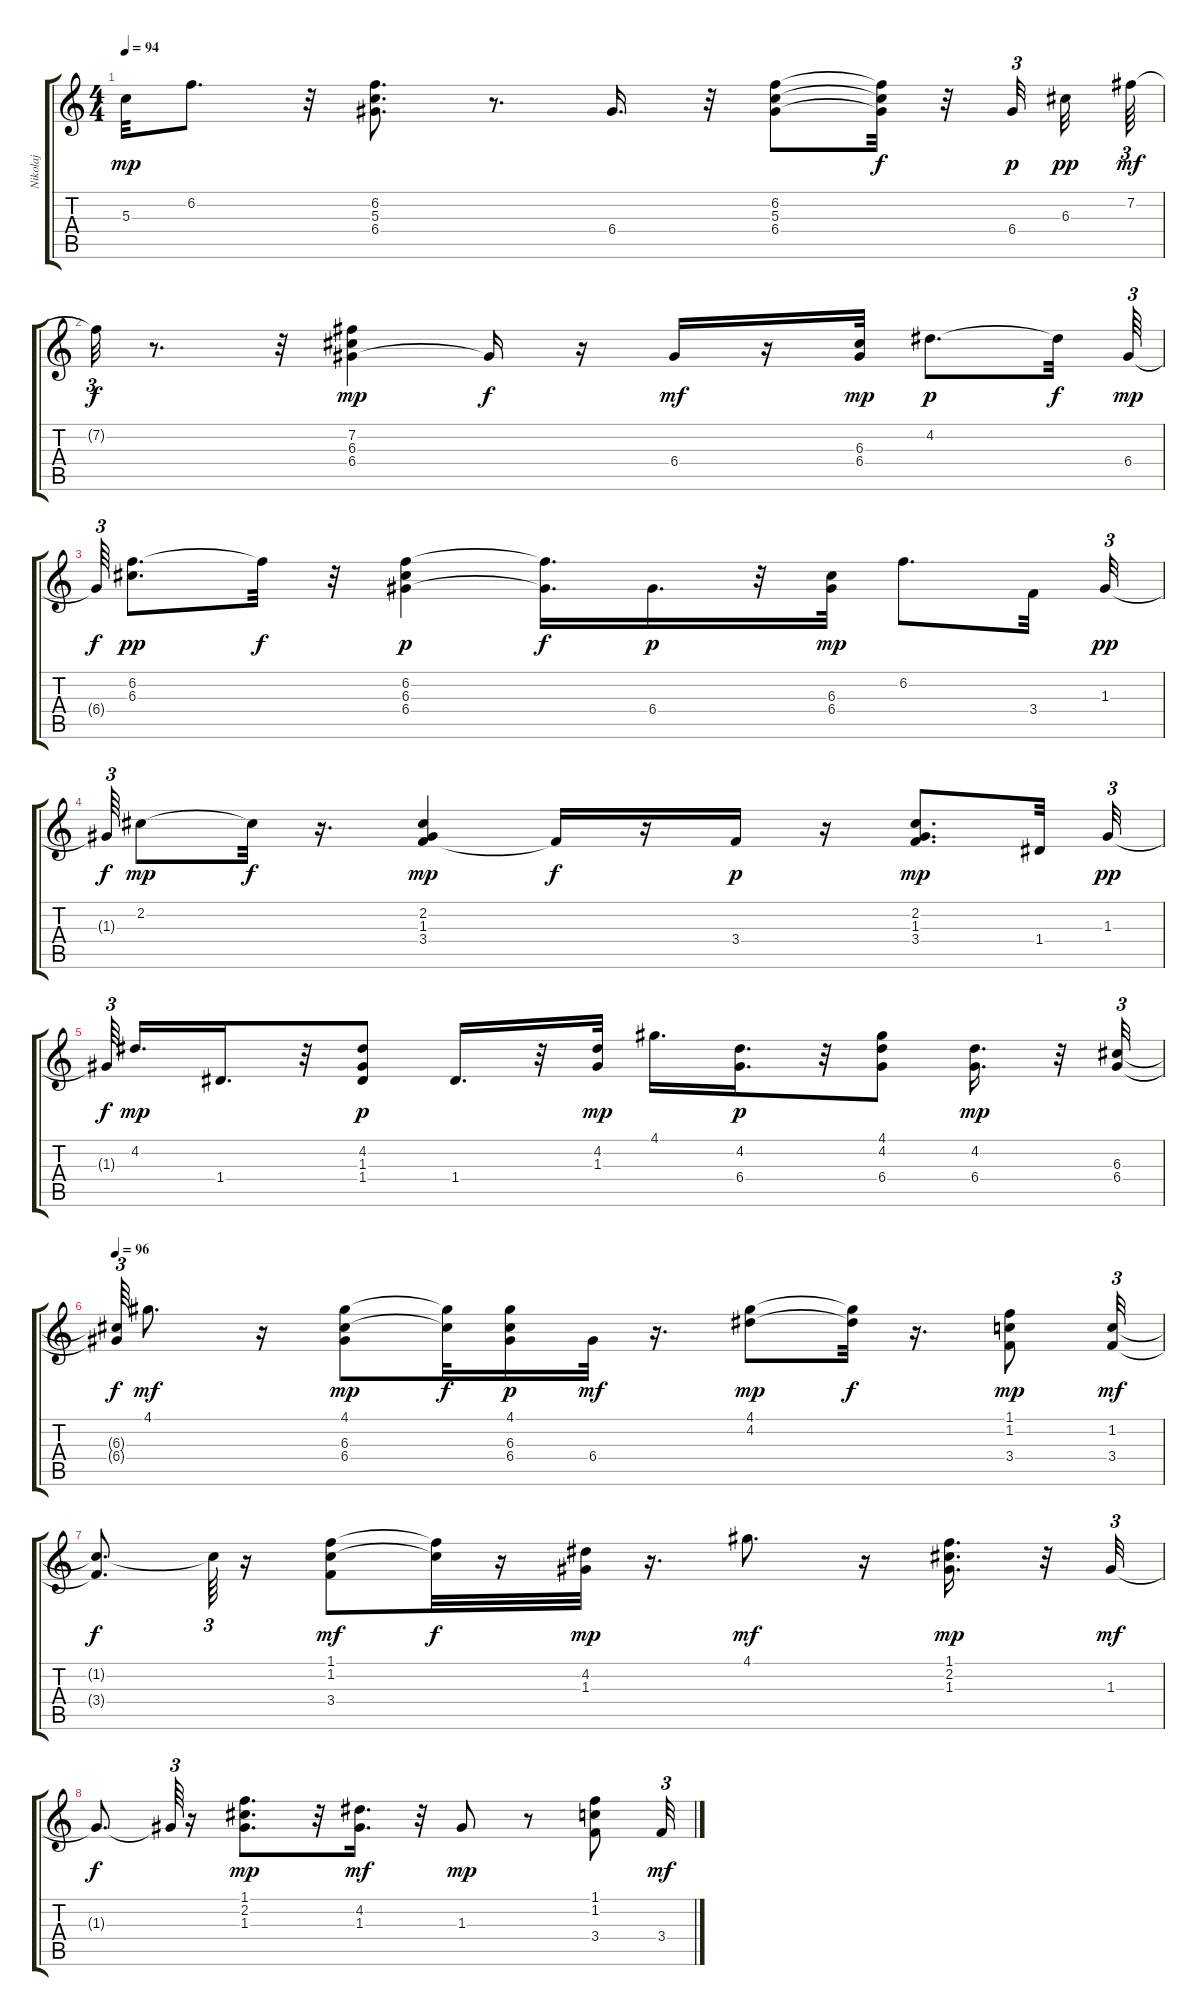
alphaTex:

\track ("Nikolaj" "Nikolaj") {instrument acousticguitarsteel}
\staff {score tabs}
\tuning (E4 B3 G3 D3 A2 E2) {hide}
\ts (4 4)
\tempo 94
\clef g2
\ks c
5.3.32{dy mp} 6.2.8{d} r.32 (6.2 5.3 6.4).8{d} r.8{d} 6.4.16{d} r.32 (6.2 5.3 6.4).8 (6.2{t} 5.3{t} 6.4{t}).32{dy f} r.32 6.4.32{tu (3 2) dy p beam splitsecondary} 6.3.32{dy pp} 7.2.64{tu (3 2) dy mf} |
7.2{t}.32{tu (3 2) dy f} r.8{d} r.32 (7.2 6.3 6.4).4{dy mp} 6.4{t}.16{dy f} r.16 6.4.16{dy mf} r.16 (6.3 6.4).32{dy mp} 4.2.8{d dy p} 4.2{t}.32{dy f} 6.4.64{tu (3 2) dy mp} |
6.4{t}.64{tu (3 2) dy f} (6.2 6.3).8{d dy pp} 6.2{t}.32{dy f} r.32 (6.2 6.3 6.4).4{dy p} (6.2{t} 6.4{t}).16{d dy f} 6.4.16{d dy p} r.32 (6.3 6.4).32{dy mp} 6.2.8{d} 3.4.32 1.3.32{tu (3 2) dy pp} |
1.3{t}.64{tu (3 2) dy f} 2.2.8{dy mp} 2.2{t}.32{dy f} r.16{d} (2.2 1.3 3.4).4{dy mp} 3.4{t}.16{dy f} r.16 3.4.16{dy p} r.16 (2.2 1.3 3.4).8{d dy mp} 1.4.32 1.3.32{tu (3 2) dy pp} |
1.3{t}.64{tu (3 2) dy f beam splitsecondary} 4.2.16{d dy mp} 1.4.16{d} r.32 (4.2 1.3 1.4).8{dy p} 1.4.16{d} r.32 (4.2 1.3).32{dy mp} 4.1.16{d} (4.2 6.4).16{d dy p} r.32 (4.1 4.2 6.4).8 (4.2 6.4).16{d dy mp} r.32 (6.3 6.4).32{tu (3 2)} |
\tempo 96
(6.3{t} 6.4{t}).64{tu (3 2) dy f} 4.1.8{d dy mf} r.16 (4.1 6.3 6.4).8{dy mp} (4.1{t} 6.3{t}).32{dy f} (4.1 6.3 6.4).16{dy p} 6.4.32{dy mf} r.16{d} (4.1 4.2).8{dy mp} (4.1{t} 4.2{t}).32{dy f} r.16{d} (1.1 1.2 3.4).8{dy mp} (1.2 3.4).32{tu (3 2) dy mf} |
(1.2{t} 3.4{t}).8{d dy f} 1.2{t}.64{tu (3 2)} r.16 (1.1 1.2 3.4).8{dy mf} (1.1{t} 1.2{t}).32{dy f} r.16 (4.2 1.3).32{dy mp} r.16{d} 4.1.8{d dy mf} r.16 (1.1 2.2 1.3).16{d dy mp} r.32 1.3.32{tu (3 2) dy mf} |
1.3{t}.8{d dy f} 1.3{t}.64{tu (3 2)} r.16 (1.1 2.2 1.3).8{d dy mp} r.32 (4.2 1.3).16{d dy mf} r.32 1.3.8{dy mp} r.8 (1.1 1.2 3.4).8 3.4.32{tu (3 2) dy mf}
